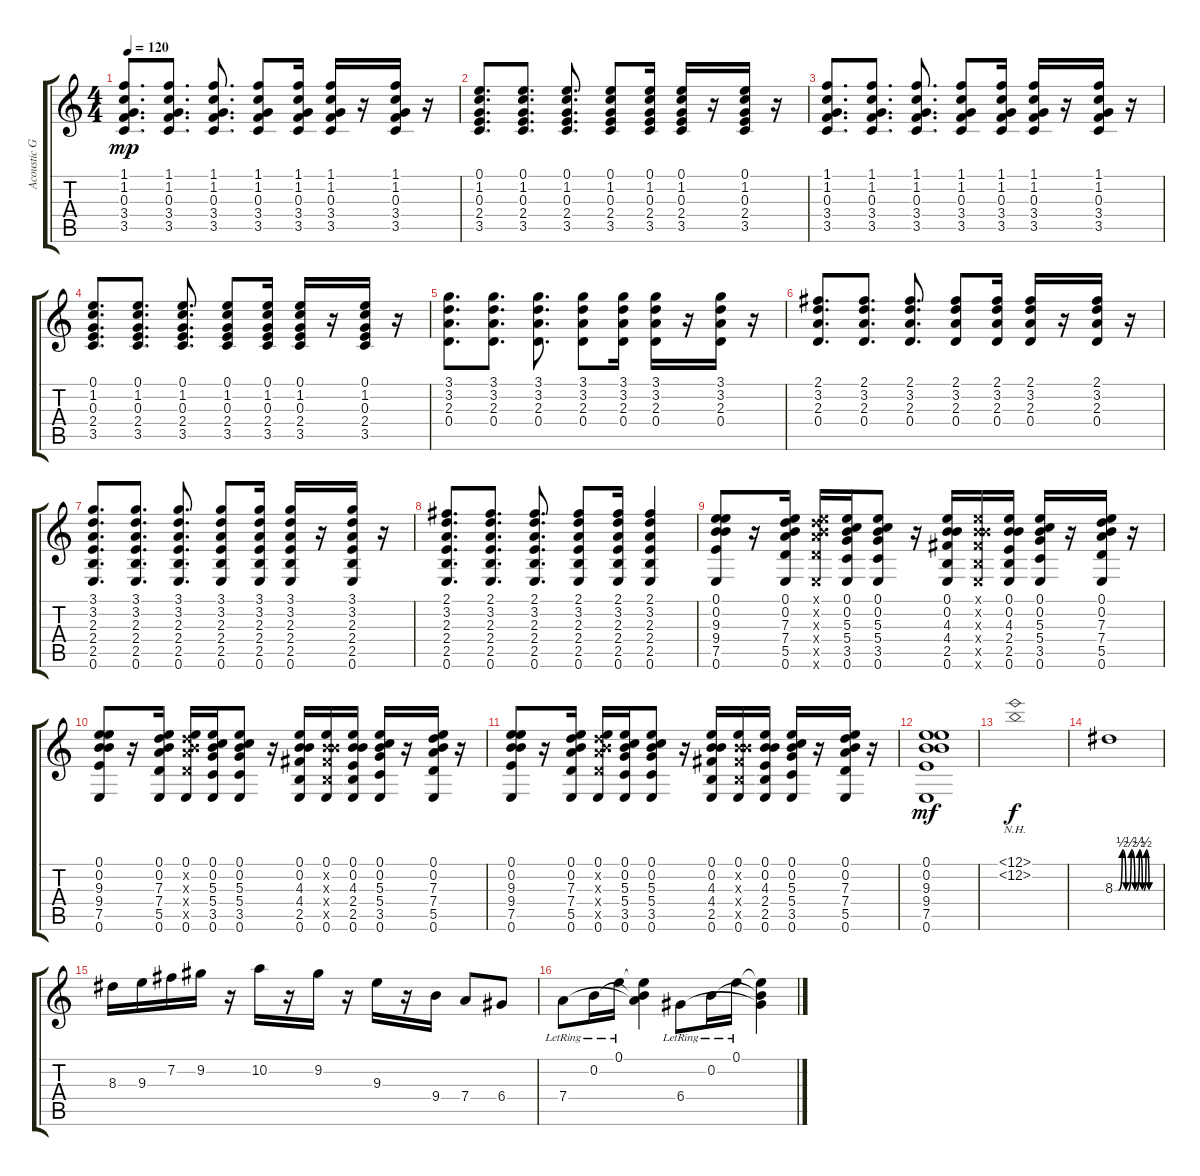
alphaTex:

\track ("Acoustic Guitar" "Acoustic G") {instrument acousticguitarsteel}
\staff {score tabs}
\tuning (E4 B3 G3 D3 A2 E2) {hide}
\ts (4 4)
\tempo 120
\clef g2
\ks c
(1.1 1.2 0.3 3.4 3.5).8{d dy mp} (1.1 1.2 0.3 3.4 3.5).8{d} (1.1 1.2 0.3 3.4 3.5).8{d} (1.1 1.2 0.3 3.4 3.5).8 (1.1 1.2 0.3 3.4 3.5).16 (1.1 1.2 0.3 3.4 3.5).16 r.16 (1.1 1.2 0.3 3.4 3.5).16 r.16 |
(0.1 1.2 0.3 2.4 3.5).8{d} (0.1 1.2 0.3 2.4 3.5).8{d} (0.1 1.2 0.3 2.4 3.5).8{d} (0.1 1.2 0.3 2.4 3.5).8 (0.1 1.2 0.3 2.4 3.5).16 (0.1 1.2 0.3 2.4 3.5).16 r.16 (0.1 1.2 0.3 2.4 3.5).16 r.16 |
(1.1 1.2 0.3 3.4 3.5).8{d} (1.1 1.2 0.3 3.4 3.5).8{d} (1.1 1.2 0.3 3.4 3.5).8{d} (1.1 1.2 0.3 3.4 3.5).8 (1.1 1.2 0.3 3.4 3.5).16 (1.1 1.2 0.3 3.4 3.5).16 r.16 (1.1 1.2 0.3 3.4 3.5).16 r.16 |
(0.1 1.2 0.3 2.4 3.5).8{d} (0.1 1.2 0.3 2.4 3.5).8{d} (0.1 1.2 0.3 2.4 3.5).8{d} (0.1 1.2 0.3 2.4 3.5).8 (0.1 1.2 0.3 2.4 3.5).16 (0.1 1.2 0.3 2.4 3.5).16 r.16 (0.1 1.2 0.3 2.4 3.5).16 r.16 |
(3.1 3.2 2.3 0.4).8{d} (3.1 3.2 2.3 0.4).8{d} (3.1 3.2 2.3 0.4).8{d} (3.1 3.2 2.3 0.4).8 (3.1 3.2 2.3 0.4).16 (3.1 3.2 2.3 0.4).16 r.16 (3.1 3.2 2.3 0.4).16 r.16 |
(2.1 3.2 2.3 0.4).8{d} (2.1 3.2 2.3 0.4).8{d} (2.1 3.2 2.3 0.4).8{d} (2.1 3.2 2.3 0.4).8 (2.1 3.2 2.3 0.4).16 (2.1 3.2 2.3 0.4).16 r.16 (2.1 3.2 2.3 0.4).16 r.16 |
(3.1 3.2 2.3 2.4 2.5 0.6).8{d} (3.1 3.2 2.3 2.4 2.5 0.6).8{d} (3.1 3.2 2.3 2.4 2.5 0.6).8{d} (3.1 3.2 2.3 2.4 2.5 0.6).8 (3.1 3.2 2.3 2.4 2.5 0.6).16 (3.1 3.2 2.3 2.4 2.5 0.6).16 r.16 (3.1 3.2 2.3 2.4 2.5 0.6).16 r.16 |
(2.1 3.2 2.3 2.4 2.5 0.6).8{d} (2.1 3.2 2.3 2.4 2.5 0.6).8{d} (2.1 3.2 2.3 2.4 2.5 0.6).8{d} (2.1 3.2 2.3 2.4 2.5 0.6).8 (2.1 3.2 2.3 2.4 2.5 0.6).16 (2.1 3.2 2.3 2.4 2.5 0.6).4 |
(0.1 0.2 9.3 9.4 7.5 0.6).8{volume 12} r.16 (0.1 0.2 7.3 7.4 5.5 0.6).16 (0.1{x} 0.2{x} 7.3{x} 7.4{x} 5.5{x} 0.6{x}).16 (0.1 0.2 5.3 5.4 3.5 0.6).16 (0.1 0.2 5.3 5.4 3.5 0.6).8 r.16 (0.1 0.2 4.3 4.4 2.5 0.6).16 (0.1{x} 0.2{x} 4.3{x} 4.4{x} 2.5{x} 0.6{x}).16 (0.1 0.2 4.3 2.4 2.5 0.6).16 (0.1 0.2 5.3 5.4 3.5 0.6).16 r.16 (0.1 0.2 7.3 7.4 5.5 0.6).16 r.16 |
(0.1 0.2 9.3 9.4 7.5 0.6).8 r.16 (0.1 0.2 7.3 7.4 5.5 0.6).16 (0.1 0.2{x} 7.3{x} 7.4{x} 5.5{x} 0.6).16 (0.1 0.2 5.3 5.4 3.5 0.6).16 (0.1 0.2 5.3 5.4 3.5 0.6).8 r.16 (0.1 0.2 4.3 4.4 2.5 0.6).16 (0.1 0.2{x} 4.3{x} 4.4{x} 2.5{x} 0.6).16 (0.1 0.2 4.3 2.4 2.5 0.6).16 (0.1 0.2 5.3 5.4 3.5 0.6).16 r.16 (0.1 0.2 7.3 7.4 5.5 0.6).16 r.16 |
(0.1 0.2 9.3 9.4 7.5 0.6).8 r.16 (0.1 0.2 7.3 7.4 5.5 0.6).16 (0.1 0.2{x} 7.3{x} 7.4{x} 5.5{x} 0.6).16 (0.1 0.2 5.3 5.4 3.5 0.6).16 (0.1 0.2 5.3 5.4 3.5 0.6).8 r.16 (0.1 0.2 4.3 4.4 2.5 0.6).16 (0.1 0.2{x} 4.3{x} 4.4{x} 2.5{x} 0.6).16 (0.1 0.2 4.3 2.4 2.5 0.6).16 (0.1 0.2 5.3 5.4 3.5 0.6).16 r.16 (0.1 0.2 7.3 7.4 5.5 0.6).16 r.16 |
(0.1 0.2 9.3 9.4 7.5 0.6).1{dy mf} |
(12.1{nh} 12.2{nh}).1{dy f} |
8.3{be (custom 0 0 5 0 10 2 15 0 18 0 22 2 27 0 29 0 33 2 37 0 39 0 42 2 46 0 60 0)}.1 |
8.3.16 9.3.16 7.2.16 9.2.16 r.16 10.2.16 r.16 9.2.16 r.16 9.3.16 r.16 9.4.16 7.4.8 6.4.8 |
7.4{lr}.8 0.2{lr}.16 0.1{lr}.16 (0.1{t} 0.2{t} 7.4{t}).4 6.4{lr}.8 0.2{lr}.16 0.1{lr}.16 (0.1{t} 0.2{t} 6.4{t}).4
